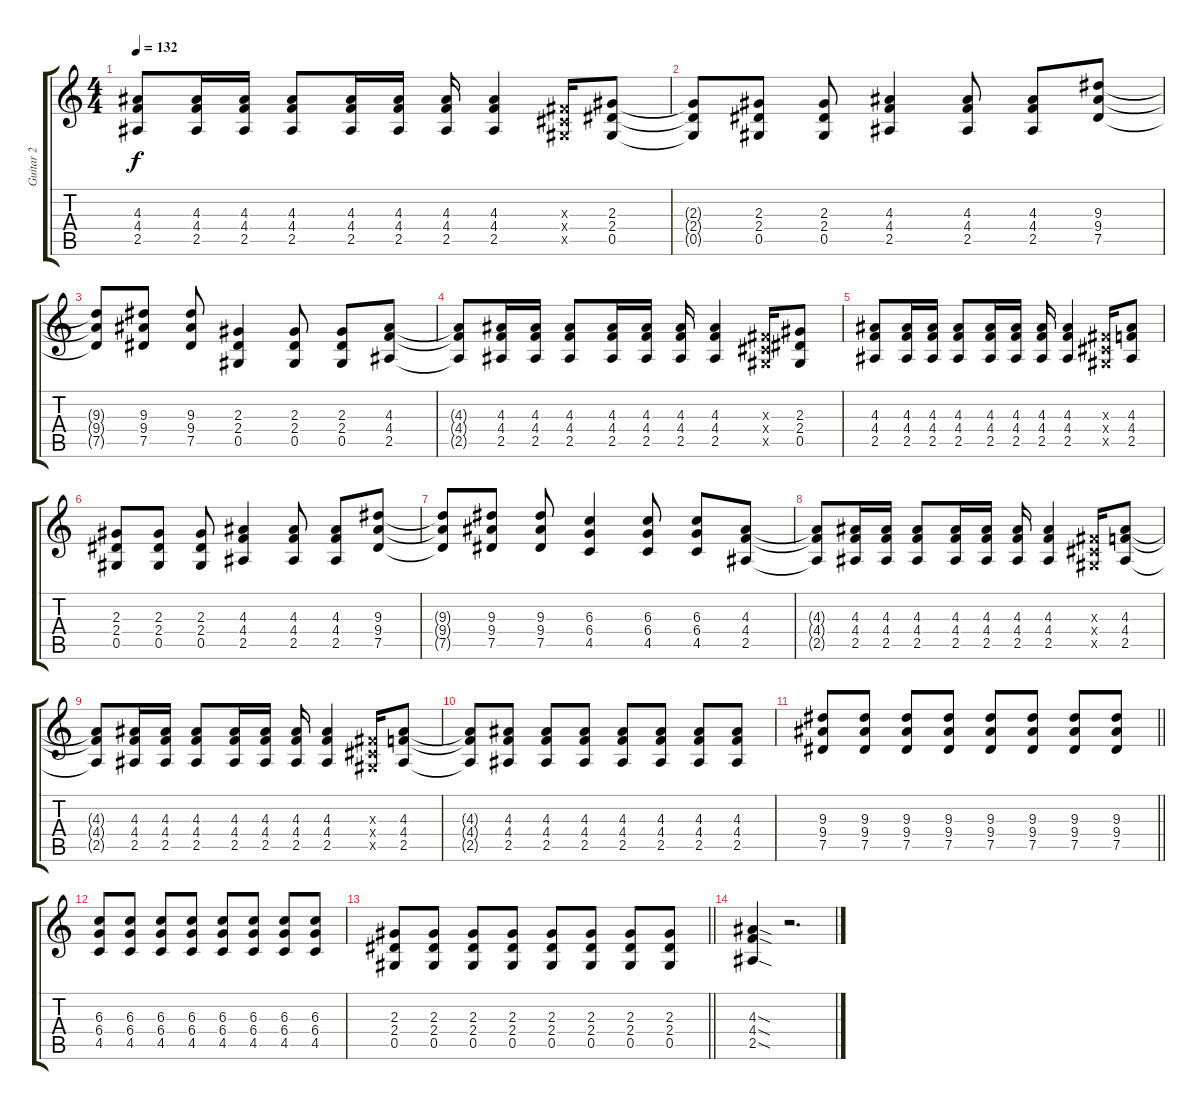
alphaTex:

\track ("Guitar 2" "Guitar 2") {instrument overdrivenguitar}
\staff {score tabs}
\tuning (Eb4 Bb3 Gb3 Db3 Ab2 Eb2) {hide}
\ts (4 4)
\tempo 132
\clef g2
\ks c
(4.3{t} 4.4{t} 2.5{t}).8{dy f} (4.3 4.4 2.5).16 (4.3 4.4 2.5).16 (4.3 4.4 2.5).8 (4.3 4.4 2.5).16 (4.3 4.4 2.5).16 (4.3 4.4 2.5).16 (4.3 4.4 2.5).4 (0.3{x} 0.4{x} 0.5{x}).16 (2.3 2.4 0.5).8 |
(2.3{t} 2.4{t} 0.5{t}).8 (2.3 2.4 0.5).8 (2.3 2.4 0.5).8 (4.3 4.4 2.5).4 (4.3 4.4 2.5).8 (4.3 4.4 2.5).8 (9.3 9.4 7.5).8 |
(9.3{t} 9.4{t} 7.5{t}).8 (9.3 9.4 7.5).8 (9.3 9.4 7.5).8 (2.3 2.4 0.5).4 (2.3 2.4 0.5).8 (2.3 2.4 0.5).8 (4.3 4.4 2.5).8 |
(4.3{t} 4.4{t} 2.5{t}).8 (4.3 4.4 2.5).16 (4.3 4.4 2.5).16 (4.3 4.4 2.5).8 (4.3 4.4 2.5).16 (4.3 4.4 2.5).16 (4.3 4.4 2.5).16 (4.3 4.4 2.5).4 (0.3{x} 0.4{x} 0.5{x}).16 (2.3 2.4 0.5).8 |
(4.3 4.4 2.5).8 (4.3 4.4 2.5).16 (4.3 4.4 2.5).16 (4.3 4.4 2.5).8 (4.3 4.4 2.5).16 (4.3 4.4 2.5).16 (4.3 4.4 2.5).16 (4.3 4.4 2.5).4 (0.3{x} 0.4{x} 0.5{x}).16 (4.3 4.4 2.5).8 |
(2.3 2.4 0.5).8 (2.3 2.4 0.5).8 (2.3 2.4 0.5).8 (4.3 4.4 2.5).4 (4.3 4.4 2.5).8 (4.3 4.4 2.5).8 (9.3 9.4 7.5).8 |
(9.3{t} 9.4{t} 7.5{t}).8 (9.3 9.4 7.5).8 (9.3 9.4 7.5).8 (6.3 6.4 4.5).4 (6.3 6.4 4.5).8 (6.3 6.4 4.5).8 (4.3 4.4 2.5).8 |
(4.3{t} 4.4{t} 2.5{t}).8 (4.3 4.4 2.5).16 (4.3 4.4 2.5).16 (4.3 4.4 2.5).8 (4.3 4.4 2.5).16 (4.3 4.4 2.5).16 (4.3 4.4 2.5).16 (4.3 4.4 2.5).4 (0.3{x} 0.4{x} 0.5{x}).16 (4.3 4.4 2.5).8 |
(4.3{t} 4.4{t} 2.5{t}).8 (4.3 4.4 2.5).16 (4.3 4.4 2.5).16 (4.3 4.4 2.5).8 (4.3 4.4 2.5).16 (4.3 4.4 2.5).16 (4.3 4.4 2.5).16 (4.3 4.4 2.5).4 (0.3{x} 0.4{x} 0.5{x}).16 (4.3 4.4 2.5).8 |
(4.3{t} 4.4{t} 2.5{t}).8 (4.3 4.4 2.5).8 (4.3 4.4 2.5).8 (4.3 4.4 2.5).8 (4.3 4.4 2.5).8 (4.3 4.4 2.5).8 (4.3 4.4 2.5).8 (4.3 4.4 2.5).8 |
\barLineRight lightlight
(9.3 9.4 7.5).8 (9.3 9.4 7.5).8 (9.3 9.4 7.5).8 (9.3 9.4 7.5).8 (9.3 9.4 7.5).8 (9.3 9.4 7.5).8 (9.3 9.4 7.5).8 (9.3 9.4 7.5).8 |
(6.3 6.4 4.5).8 (6.3 6.4 4.5).8 (6.3 6.4 4.5).8 (6.3 6.4 4.5).8 (6.3 6.4 4.5).8 (6.3 6.4 4.5).8 (6.3 6.4 4.5).8 (6.3 6.4 4.5).8 |
\barLineRight lightlight
(2.3 2.4 0.5).8 (2.3 2.4 0.5).8 (2.3 2.4 0.5).8 (2.3 2.4 0.5).8 (2.3 2.4 0.5).8 (2.3 2.4 0.5).8 (2.3 2.4 0.5).8 (2.3 2.4 0.5).8 |
(4.3{sod} 4.4{sod} 2.5{sod}).4 r.2{d}
